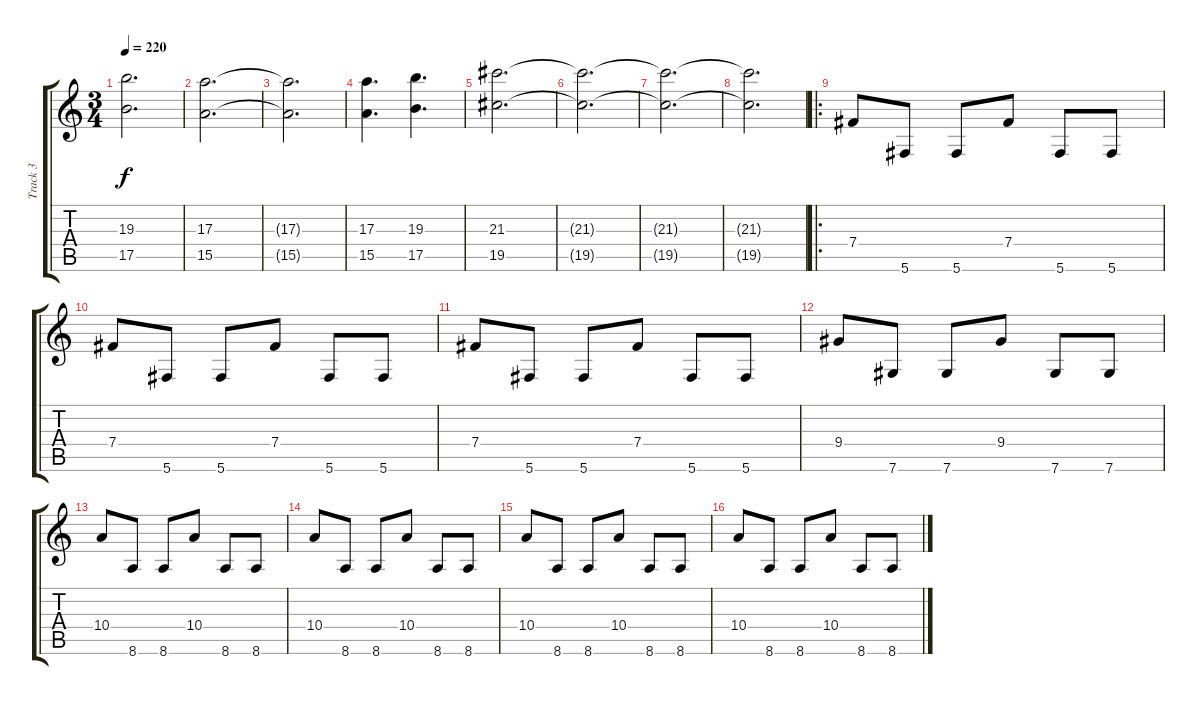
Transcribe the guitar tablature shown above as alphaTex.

\track ("Track 3" "Track 3") {instrument overdrivenguitar}
\staff {score tabs}
\tuning (Db4 Ab3 E3 B2 Gb2 Db2) {hide}
\ts (3 4)
\tempo 220
\clef g2
\ks c
(19.3 17.5).2{d dy f} |
(17.3 15.5).2{d} |
(17.3{t} 15.5{t}).2{d} |
(17.3 15.5).4{d} (19.3 17.5).4{d} |
(21.3 19.5).2{d} |
(21.3{t} 19.5{t}).2{d} |
(21.3{t} 19.5{t}).2{d} |
(21.3{t} 19.5{t}).2{d} |
\ro
7.4.8 5.6.8 5.6.8 7.4.8 5.6.8 5.6.8 |
7.4.8 5.6.8 5.6.8 7.4.8 5.6.8 5.6.8 |
7.4.8 5.6.8 5.6.8 7.4.8 5.6.8 5.6.8 |
9.4.8 7.6.8 7.6.8 9.4.8 7.6.8 7.6.8 |
10.4.8 8.6.8 8.6.8 10.4.8 8.6.8 8.6.8 |
10.4.8 8.6.8 8.6.8 10.4.8 8.6.8 8.6.8 |
10.4.8 8.6.8 8.6.8 10.4.8 8.6.8 8.6.8 |
10.4.8 8.6.8 8.6.8 10.4.8 8.6.8 8.6.8
